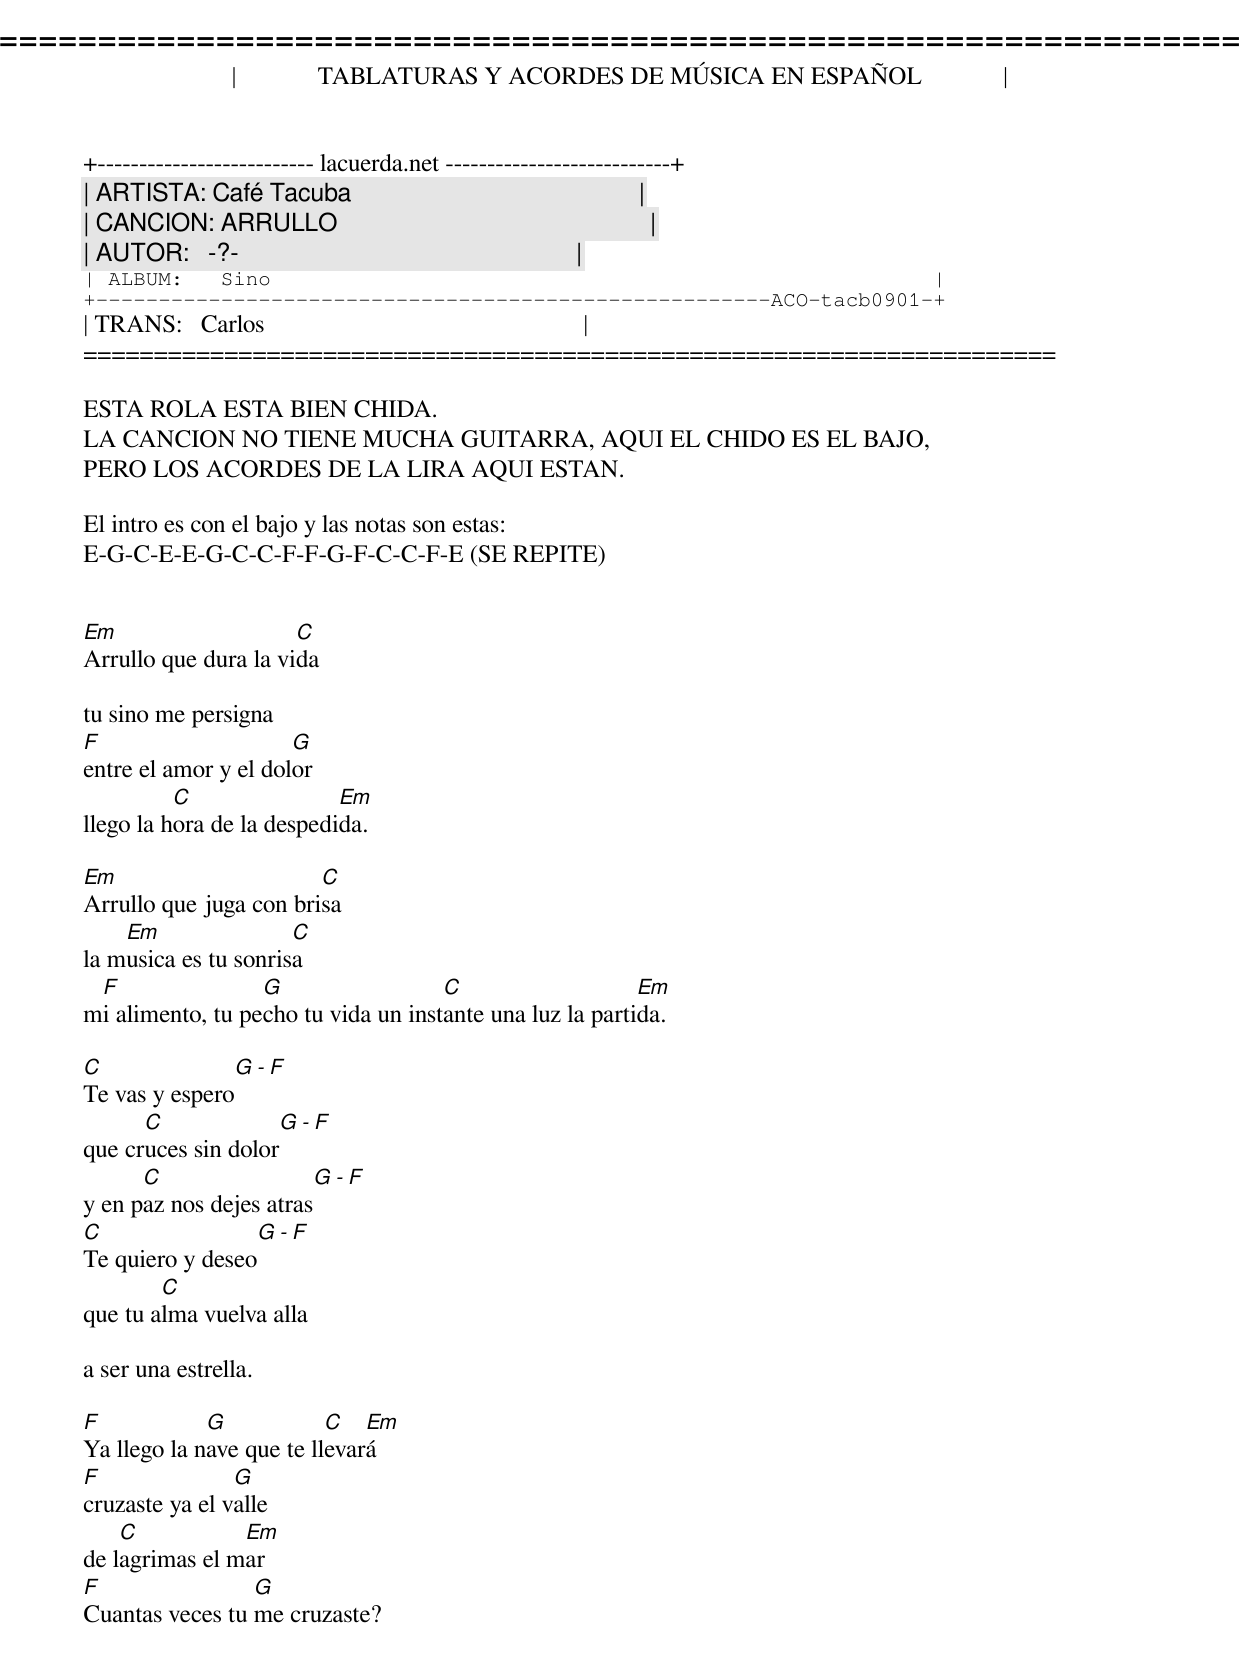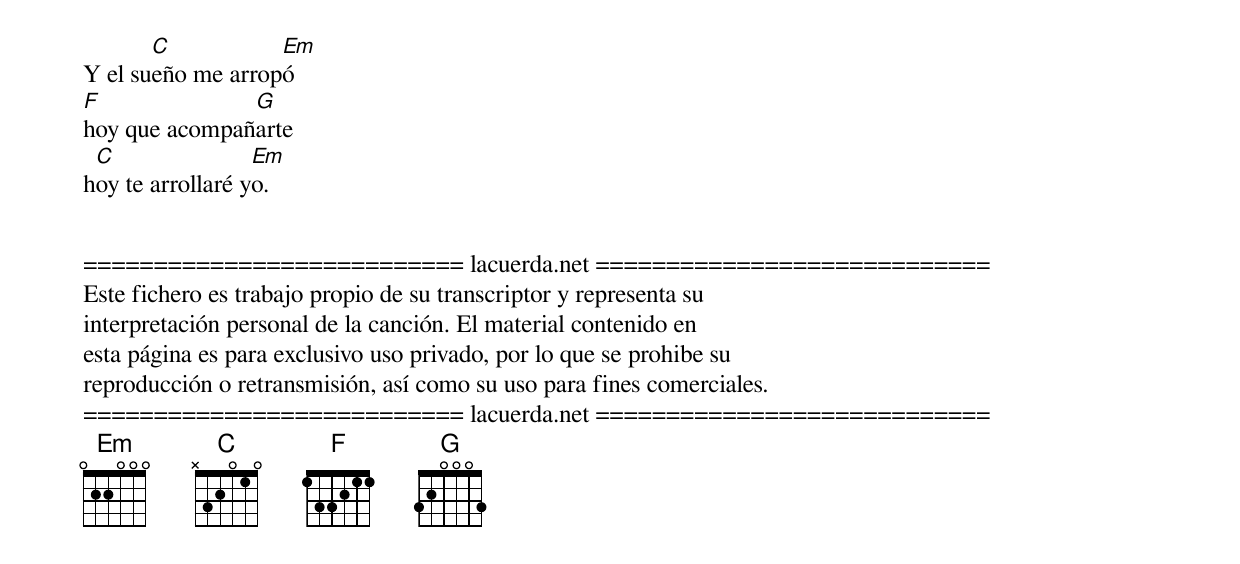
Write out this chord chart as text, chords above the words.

=====================================================================
|             TABLATURAS Y ACORDES DE MÚSICA EN ESPAÑOL             |
+-------------------------- lacuerda.net ---------------------------+
| ARTISTA: Café Tacuba                                              |
| CANCION: ARRULLO                                                  |
| AUTOR:   -?-                                                      |
| ALBUM:   Sino                                                     |
+------------------------------------------------------ACO-tacb0901-+
| TRANS:   Carlos                                                   |
=====================================================================

ESTA ROLA ESTA BIEN CHIDA.
LA CANCION NO TIENE MUCHA GUITARRA, AQUI EL CHIDO ES EL BAJO,
PERO LOS ACORDES DE LA LIRA AQUI ESTAN.

El intro es con el bajo y las notas son estas:
E-G-C-E-E-G-C-C-F-F-G-F-C-C-F-E (SE REPITE)


Em                    C
Arrullo que dura la vida

tu sino me persigna
F                     G
entre el amor y el dolor
          C                Em
llego la hora de la despedida.

Em                      C
Arrullo que juga con brisa
    Em                C
la musica es tu sonrisa
 F                G                  C                    Em
mi alimento, tu pecho tu vida un instante una luz la partida.

C               G - F
Te vas y espero
      C              G - F
que cruces sin dolor
      C                  G - F
y en paz nos dejes atras
C                 G - F
Te quiero y deseo
        C
que tu alma vuelva alla

a ser una estrella.

F            G            C   Em
Ya llego la nave que te llevará
F               G
cruzaste ya el valle
    C           Em
de lagrimas el mar
F                G
Cuantas veces tu me cruzaste?
       C           Em
Y el sueño me arropó
F              G
hoy que acompañarte
 C                Em
hoy te arrollaré yo.


=========================== lacuerda.net ============================
Este fichero es trabajo propio de su transcriptor y representa su
interpretación personal de la canción. El material contenido en
esta página es para exclusivo uso privado, por lo que se prohibe su
reproducción o retransmisión, así como su uso para fines comerciales.
=========================== lacuerda.net ============================
